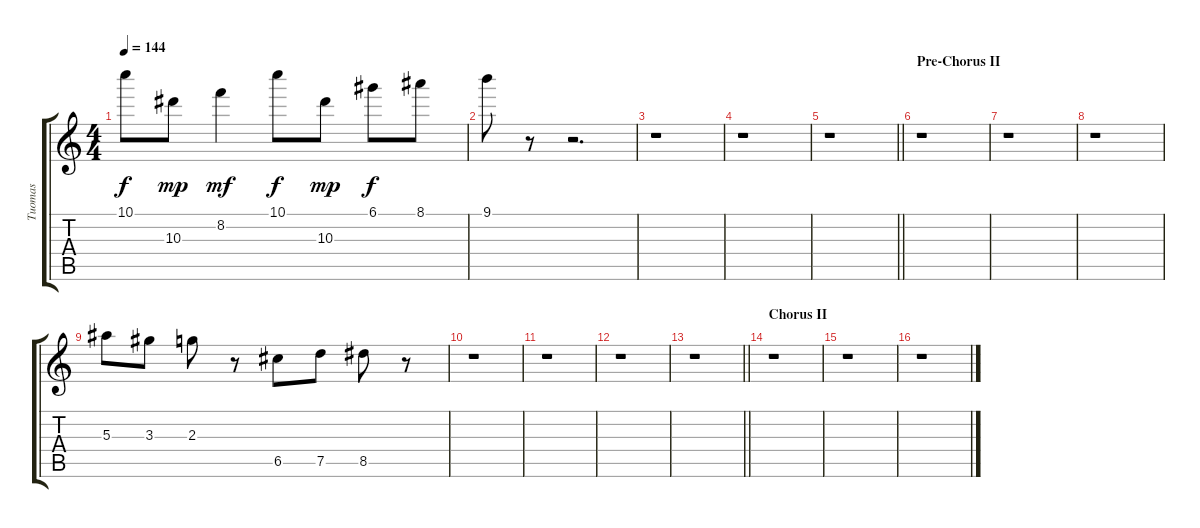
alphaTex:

\track ("Tuomas" "Tuomas") {instrument celesta}
\staff {score tabs}
\tuning (D6 A5 F5 C5 G4 D4) {hide}
\ts (4 4)
\tempo 144
\clef g2
\ks c
10.1.8{dy f} 10.3.8{dy mp} 8.2.4{dy mf} 10.1.8{dy f} 10.3.8{dy mp} 6.1.8{dy f} 8.1.8 |
9.1.8 r.8 r.2{d} |
r.1 |
r.1 |
\barLineRight lightlight
r.1 |
\section ("" "Pre-Chorus II")
r.1 |
r.1 |
r.1 |
5.3.8{volume 16 instrument marimba} 3.3.8 2.3.8 r.8 6.5.8 7.5.8 8.5.8 r.8 |
r.1 |
r.1 |
r.1 |
\barLineRight lightlight
r.1 |
\section ("" "Chorus II")
r.1 |
r.1 |
r.1
